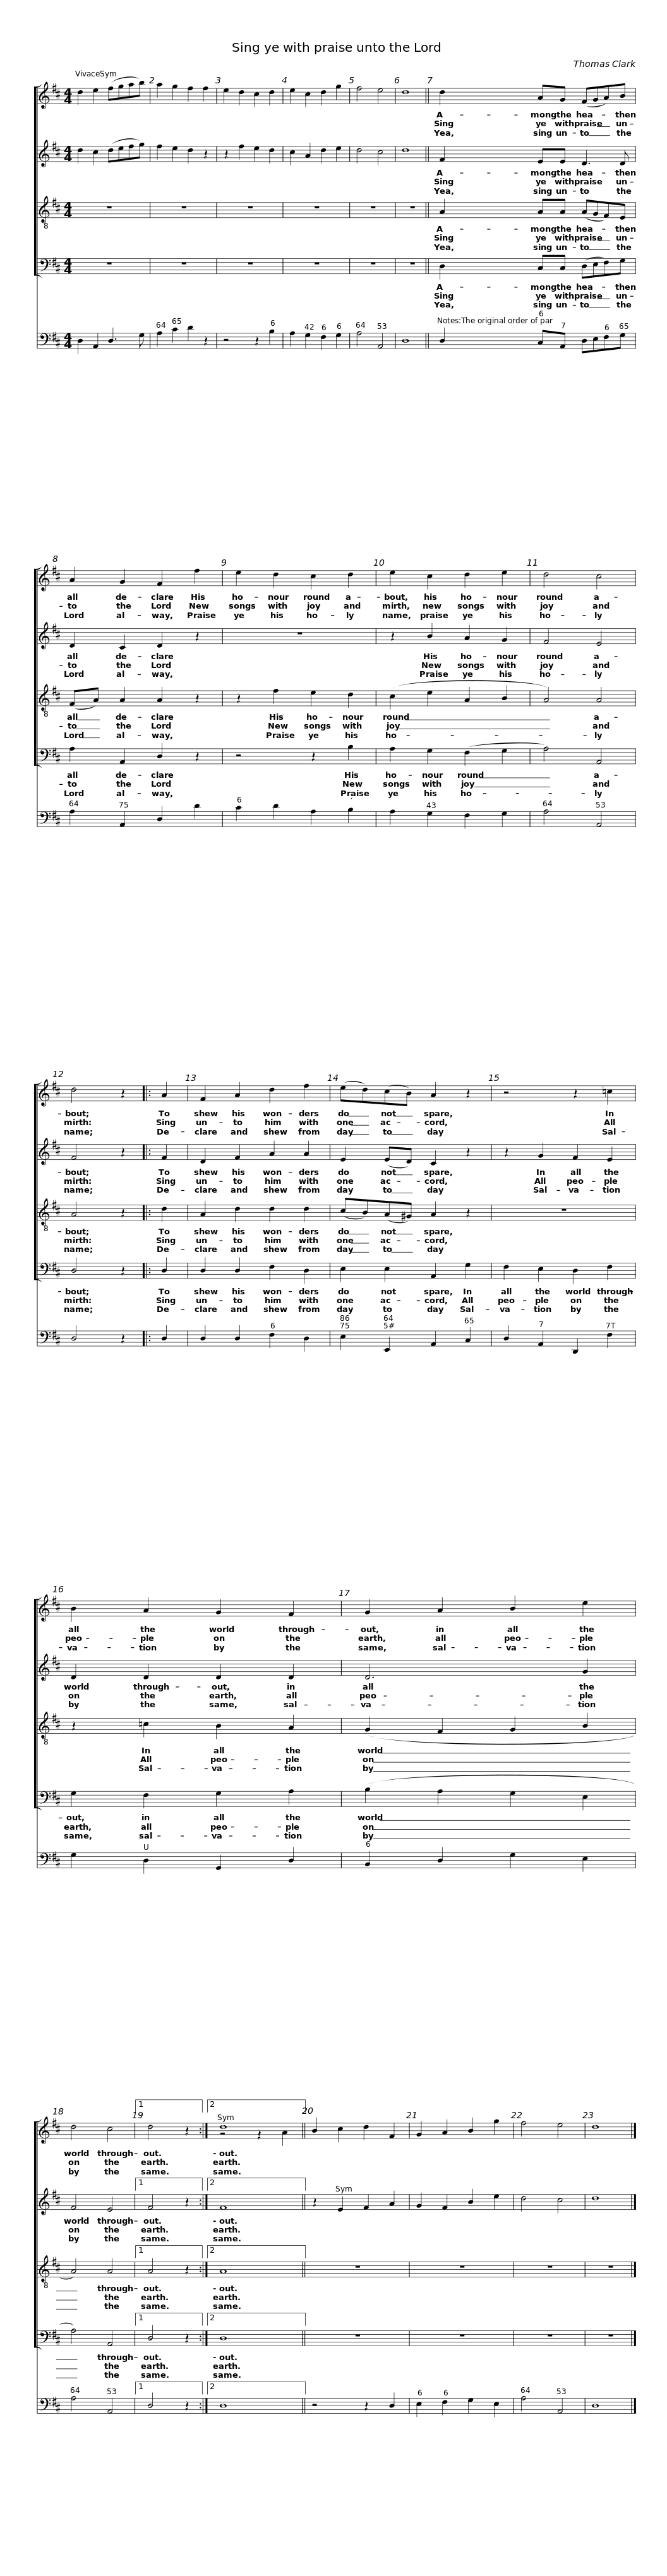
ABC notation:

X:1
%%score [ ( 1 2 ) 3 4 5 ] 6
L:1/8
M:4/4
I:linebreak $
K:D
V:1 treble
V:2 treble
V:3 treble
V:4 treble-8 transpose=-12
V:5 bass
V:6 bass
V:1
 d2 e2 (fgab) | a2 g2 f2 f2 | e2 d2 c2 d2 | e2 c2 d2 g2 | f4 e4 | %5
 d8 ||$ d2 AG (FGA)B | A2 G2 F2 f2 | e2 d2 c2 d2 |$ e2 c2 d2 e2 | %10
 d4 c4 | d4 z2 |:$ A2 | F2 A2 d2 f2 | (ed)(cB) A2 z2 | %15
 z4 z2 =c2 |$ B2 A2 G2 F2 | G2 A2 B2 e2 |$ d4 c4 |1 d4 z2 :|2 %20
 d8 || B2 c2 d2 F2 | G2 A2 B2 g2 | f4 e4 | d8 |] %25
V:2
 x8 | x8 | x8 | x8 | x8 | %5
 x8 ||$ x8 | x8 | x8 |$ x8 | %10
 x8 | x6 |:$ x2 | x8 | x8 | %15
 x8 |$ x8 | x8 |$ x8 |1 x6 :|2 %20
 z4 z2 A2 || x8 | x8 | x8 | x8 |] %25
V:3
 d2 c2 (defg) | f2 e2 d2 z2 | z2 f2 e2 d2 | c2 A2 d2 e2 | d4 c4 | %5
 d8 ||$ F2 EE D3 D | D2 C2 D2 z2 | z8 |$ z2 B2 A2 G2 | %10
 F4 E4 | F4 z2 |:$ F2 | D2 F2 A2 A2 | E2 (ED) C2 z2 | %15
 z2 G2 F2 E2 |$ D2 D2 D2 D2 | D6 G2 |$ F4 E4 |1 F4 z2 :|2 %20
 F8 || z2 E2 F2 A2 | G2 F2 B2 e2 | d4 c4 | d8 |] %25
V:4
 z8 | z8 | z8 | z8 | z8 | %5
 z8 ||$ A2 AA (AGF)E | (FA) A2 A2 z2 | z2 f2 e2 d2 |$ (c2 e2 A2 B2 | %10
 A4) A4 | A4 z2 |:$ d2 | A2 d2 d2 d2 | (cB)(A^G) A2 z2 | %15
 z8 |$ z2 =c2 B2 A2 | (G2 F2 G2 B2 |$ A4) A4 |1 A4 z2 :|2 %20
 A8 || z8 | z8 | z8 | z8 |] %25
V:5
 z8 | z8 | z8 | z8 | z8 | %5
 z8 ||$ D,2 C,C, (D,E,F,)G, | A,2 A,,2 D,2 z2 | z4 z2 B,2 |$ A,2 G,2 (F,2 G,2 | %10
 A,4) A,,4 | D,4 z2 |:$ D,2 | D,2 D,2 F,2 D,2 | E,2 E,2 A,,2 G,2 | %15
 F,2 E,2 D,2 F,2 |$ G,2 F,2 G,2 A,2 | (B,2 A,2 G,2 E,2 |$ A,4) A,,4 |1 D,4 z2 :|2 %20
 D,8 || z8 | z8 | z8 | z8 |] %25
V:6
 D,2 A,,2 D,3 G, | A,2 C2 D2 z2 | z4 z2 B,2 | A,2 G,2 F,2 G,2 | A,4 A,,4 | %5
 D,8 ||$ D,2 C,A,, D,E,F,G, | A,2 A,,2 D,2 D2 | C2 D2 A,2 B,2 |$ A,2 G,2 F,2 G,2 | %10
 A,4 A,,4 | D,4 z2 |:$ D,2 | D,2 D,2 F,2 D,2 | E,2 E,,2 A,,2 C,2 | %15
 D,2 A,,2 D,,2 F,2 |$ G,2 D,2 G,,2 D,2 | B,,2 D,2 G,2 E,2 |$ A,4 A,,4 |1 D,4 z2 :|2 %20
 D,8 || z4 z2 D,2 | E,2 F,2 G,2 E,2 | A,4 A,,4 | D,8 |] %25
